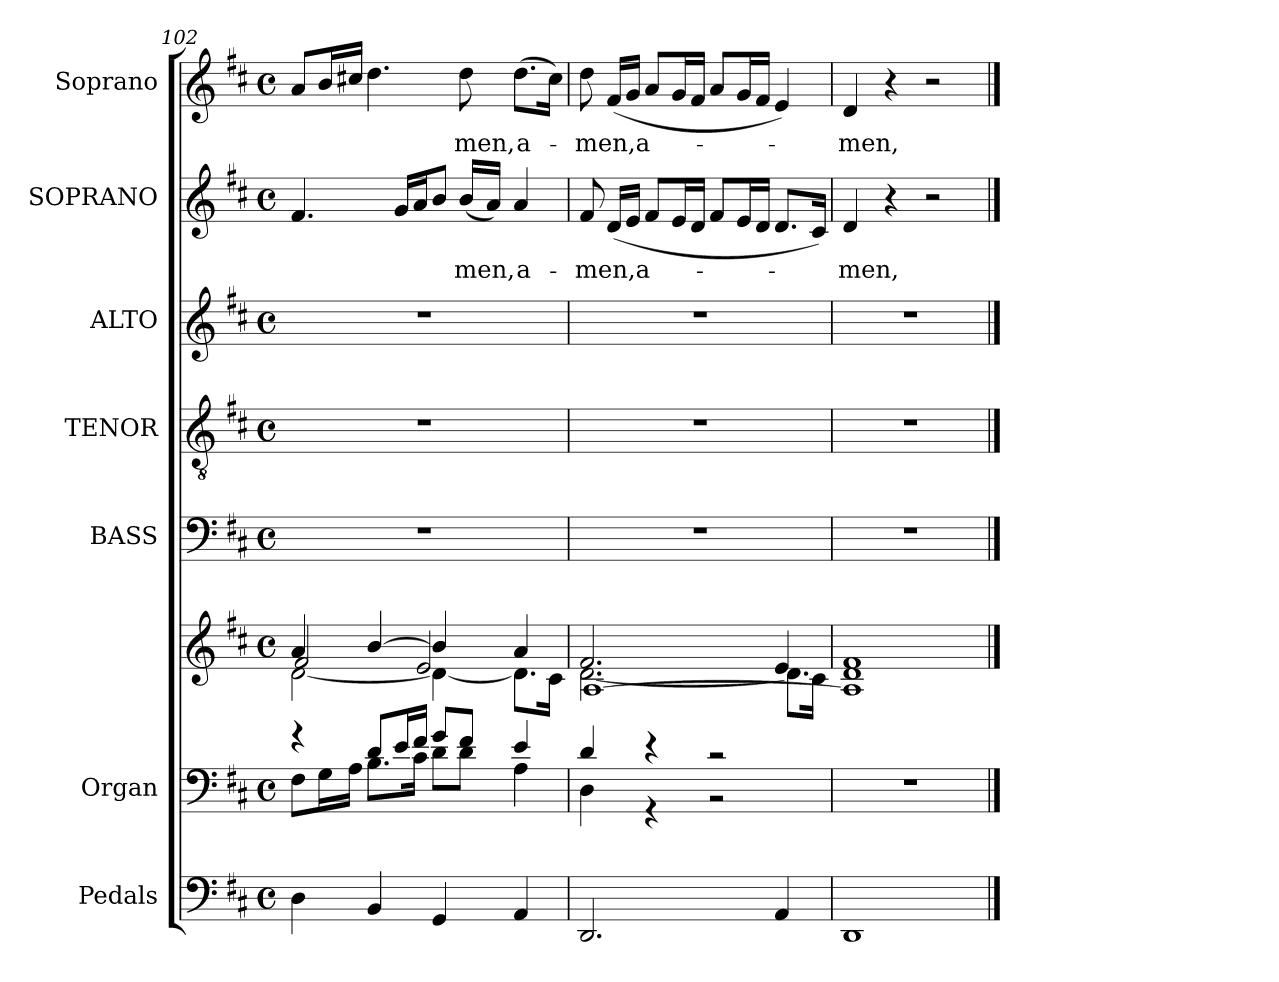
**kern	**kern	**kern	**kern	**kern	**kern	**kern	**text	**kern	**text
*part7	*part6	*part6	*part5	*part4	*part3	*part2	*part2	*part1	*part1
*staff8	*staff7	*staff6	*staff5	*staff4	*staff3	*staff2	*staff2	*staff1	*staff1
*I"Pedals	*I"Organ	*	*I"BASS	*I"TENOR	*I"ALTO	*I"SOPRANO	*	*I"Soprano	*
*I'Ped.	*I'Org.	*	*I'B.	*I'T.	*I'A.	*I'S.	*	*I'S.	*
*clefF4	*clefF4	*clefG2	*clefF4	*clefGv2	*clefG2	*clefG2	*	*clefG2	*
*	*	*	*	*ITrd7c12	*	*	*	*	*
*k[f#c#]	*k[f#c#]	*k[f#c#]	*k[f#c#]	*k[f#c#]	*k[f#c#]	*k[f#c#]	*	*k[f#c#]	*
*D:	*D:	*D:	*D:	*D:	*D:	*D:	*	*D:	*
*M4/4	*M4/4	*M4/4	*M4/4	*M4/4	*M4/4	*M4/4	*	*M4/4	*
*met(c)	*met(c)	*met(c)	*met(c)	*met(c)	*met(c)	*met(c)	*	*met(c)	*
=102	=102	=102	=102	=102	=102	=102	=102	=102	=102
*	*^	*^	*	*	*	*	*	*	*
*	*	*	*	*^	*	*	*	*	*	*	*
4Di\	4r	8F#i\L	4ai/	[2di\	2f#i/	1r	1r	1r	4.f#i/	.	8ai/L	.
.	.	16Gi\L	.	.	.	.	.	.	.	.	16bi/L	.
.	.	16Ai\JJ	.	.	.	.	.	.	.	.	16cc#Xi/JJ	.
4BBi/	8di/L	8.Bi\L	[4bi/	.	.	.	.	.	.	.	4.ddi\	.
.	16ei/L	.	.	.	.	.	.	.	16gi/LL	.	.	.
.	16f#i/JJ	16c#i\Jk	.	.	.	.	.	.	16ai/J	.	.	.
4GGi/	8gi/L	8di\L	4bi/]	4di\_	2ei/	.	.	.	8bi/J	.	.	.
!	!	!	!	!	!	!	!	!	!	!LO:LY:b:color=#000000	!	!
!	!	!	!	!	!	!	!	!	!	!	!	!LO:LY:b:color=#000000
.	8f#i/J	8di\J	.	.	.	.	.	.	(16bi/LL	-men,	8ddi\	-men,
.	.	.	.	.	.	.	.	.	16ai/JJ)	.	.	.
!	!	!	!	!	!	!	!	!	!	!LO:LY:b:color=#000000	!	!
!	!	!	!	!	!	!	!	!	!	!	!	!LO:LY:b:color=#000000
4AAi/	4ei/	4Ai\	4ai/	8.di\L]	.	.	.	.	4ai/	a-	(8.ddi\L	a-
.	.	.	.	16c#i\Jk	.	.	.	.	.	.	16cc#i\Jk)	.
=103	=103	=103	=103	=103	=103	=103	=103	=103	=103	=103	=103	=103
!	!	!	!	!	!	!	!	!	!	!LO:LY:b:color=#000000	!	!
!	!	!	!	!	!	!	!	!	!	!	!	!LO:LY:b:color=#000000
2.DDi/	4di/	4Di\	2.f#i/	[2.di\	[1Ai	1r	1r	1r	8f#i/	-men,a-	8ddi\	-men,a-
.	.	.	.	.	.	.	.	.	(16di/LL	.	(16f#i/LL	.
.	.	.	.	.	.	.	.	.	16ei/JJ	.	16gi/JJ	.
.	4r	4r	.	.	.	.	.	.	8f#i/L	.	8ai/L	.
.	.	.	.	.	.	.	.	.	16ei/L	.	16gi/L	.
.	.	.	.	.	.	.	.	.	16di/JJ	.	16f#i/JJ	.
.	2r	2r	.	.	.	.	.	.	8f#i/L	.	8ai/L	.
.	.	.	.	.	.	.	.	.	16ei/L	.	16gi/L	.
.	.	.	.	.	.	.	.	.	16di/JJ	.	16f#i/JJ	.
4AAi/	.	.	4ei/	8.di\L]	.	.	.	.	8.di/L	.	4ei/)	.
.	.	.	.	16c#i\Jk	.	.	.	.	16c#i/Jk)	.	.	.
*	*v	*v	*	*	*	*	*	*	*	*	*	*
=104	=104	=104	=104	=104	=104	=104	=104	=104	=104	=104	=104
!	!	!	!	!	!	!	!	!	!LO:LY:b:color=#000000	!	!
!	!	!	!	!	!	!	!	!	!	!	!LO:LY:b:color=#000000
1DDi	1r	1f#i	1di	1Ai]	1r	1r	1r	4di/	-men,	4di/	-men,
.	.	.	.	.	.	.	.	4r	.	4r	.
.	.	.	.	.	.	.	.	2r	.	2r	.
*	*	*v	*v	*v	*	*	*	*	*	*	*
==	==	==	==	==	==	==	==	==	==
*-	*-	*-	*-	*-	*-	*-	*-	*-	*-
